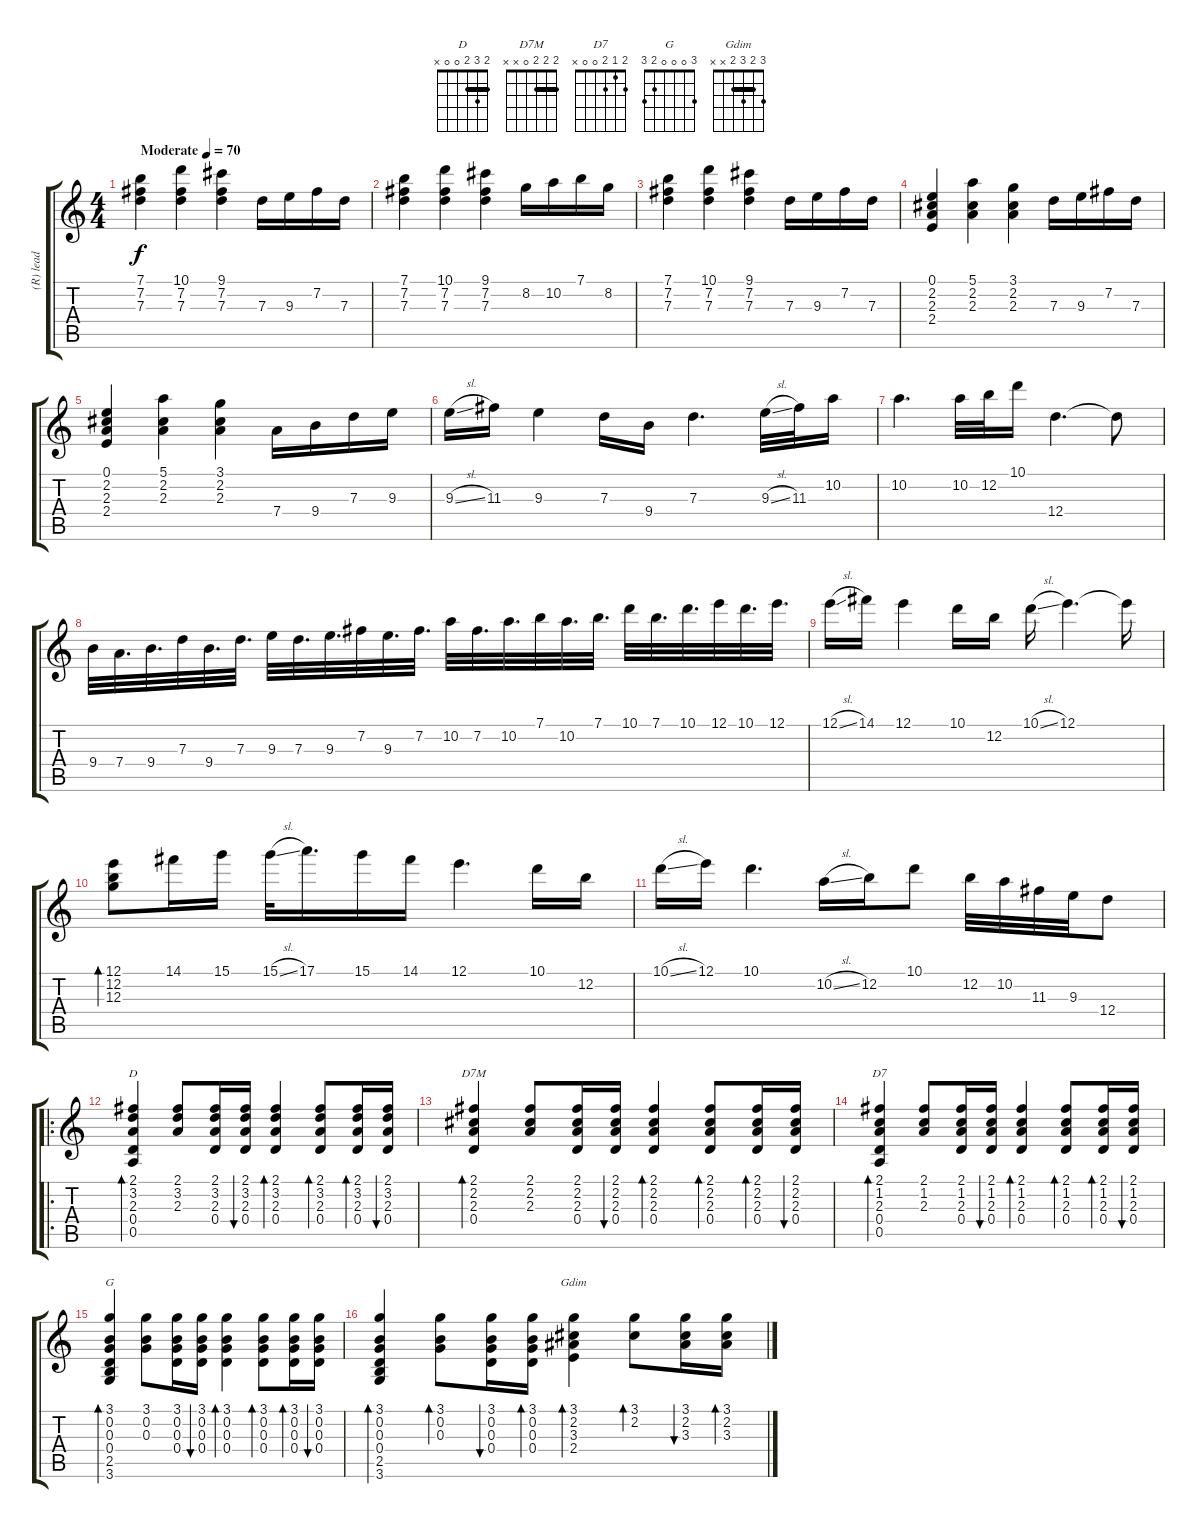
\track ("(R) lead" "(R) lead") {instrument electricguitarclean}
\staff {score tabs}
\tuning (E4 B3 G3 D3 A2 E2) {hide}
\chord ("D" 2 3 2 0 0 x) {barre 2}
\chord ("D7M" 2 2 2 0 x x) {barre 2}
\chord ("D7" 2 1 2 0 0 x)
\chord ("G" 3 0 0 0 2 3)
\chord ("Gdim" 3 2 3 2 x x) {barre 2}
\ts (4 4)
\tempo (70 "Moderate")
\clef g2
\ks c
(7.1 7.2 7.3).4{dy f instrument electricguitarclean} (10.1 7.2 7.3).4 (9.1 7.2 7.3).4 7.3.16 9.3.16 7.2.16 7.3.16 |
(7.1 7.2 7.3).4 (10.1 7.2 7.3).4 (9.1 7.2 7.3).4 8.2.16 10.2.16 7.1.16 8.2.16 |
(7.1 7.2 7.3).4 (10.1 7.2 7.3).4 (9.1 7.2 7.3).4 7.3.16 9.3.16 7.2.16 7.3.16 |
(0.1 2.2 2.3 2.4).4 (5.1 2.2 2.3).4 (3.1 2.2 2.3).4 7.3.16 9.3.16 7.2.16 7.3.16 |
(0.1 2.2 2.3 2.4).4 (5.1 2.2 2.3).4 (3.1 2.2 2.3).4 7.4.16 9.4.16 7.3.16 9.3.16 |
9.3{sl}.16 11.3.16 9.3.4 7.3.16 9.4.16 7.3.4{d} 9.3{sl}.32 11.3.32 10.2.16 |
10.2.4{d} 10.2.32 12.2.32 10.1.16 12.4.4{d} 12.4{t}.8 |
9.4.32 7.4.32{d} 9.4.32{d} 7.3.32 9.4.32{d} 7.3.32{d} 9.3.32 7.3.32{d} 9.3.32{d} 7.2.32 9.3.32{d} 7.2.32{d} 10.2.32 7.2.32{d} 10.2.32{d} 7.1.32 10.2.32{d} 7.1.32{d} 10.1.32 7.1.32{d} 10.1.32{d} 12.1.32 10.1.32{d} 12.1.32{d} |
12.1{sl}.16 14.1.16 12.1.4 10.1.16 12.2.16 10.1{sl}.16 12.1.4{d} 12.1{t}.16 |
(12.1 12.2 12.3).8{bd 480} 14.1.16 15.1.16 15.1{sl}.32 17.1.16{d} 15.1.16 14.1.16 12.1.4{d} 10.1.16 12.2.16 |
10.1{sl}.16 12.1.16 10.1.4{d} 10.2{sl}.16 12.2.16 10.1.8 12.2.32 10.2.32 11.3.32 9.3.32 12.4.8 |
\ro
(2.1 3.2 2.3 0.4 0.5).4{bd 60 ch "D"} (2.1 3.2 2.3).8 (2.1 3.2 2.3 0.4).16 (2.1 3.2 2.3 0.4).16{bu 60} (2.1 3.2 2.3 0.4).4{bd 60} (2.1 3.2 2.3 0.4).8{bd 60} (2.1 3.2 2.3 0.4).16{bd 60} (2.1 3.2 2.3 0.4).16{bu 60} |
(2.1 2.2 2.3 0.4).4{bd 60 ch "D7M"} (2.1 2.2 2.3).8 (2.1 2.2 2.3 0.4).16 (2.1 2.2 2.3 0.4).16{bu 60} (2.1 2.2 2.3 0.4).4{bd 60} (2.1 2.2 2.3 0.4).8{bd 60} (2.1 2.2 2.3 0.4).16{bd 60} (2.1 2.2 2.3 0.4).16{bu 60} |
(2.1 1.2 2.3 0.4 0.5).4{bd 60 ch "D7"} (2.1 1.2 2.3).8 (2.1 1.2 2.3 0.4).16 (2.1 1.2 2.3 0.4).16{bu 60} (2.1 1.2 2.3 0.4).4{bd 60} (2.1 1.2 2.3 0.4).8{bd 60} (2.1 1.2 2.3 0.4).16{bd 60} (2.1 1.2 2.3 0.4).16{bu 60} |
(3.1 0.2 0.3 0.4 2.5 3.6).4{bd 60 ch "G"} (3.1 0.2 0.3).8 (3.1 0.2 0.3 0.4).16 (3.1 0.2 0.3 0.4).16{bu 60} (3.1 0.2 0.3 0.4).4{bd 60} (3.1 0.2 0.3 0.4).8{bd 60} (3.1 0.2 0.3 0.4).16{bd 60} (3.1 0.2 0.3 0.4).16{bu 60} |
(3.1 0.2 0.3 0.4 2.5 3.6).4{bd 60} (3.1 0.2 0.3).8{bd 60} (3.1 0.2 0.3 0.4).16{bu 60} (3.1 0.2 0.3 0.4).16{bd 60} (3.1 2.2 3.3 2.4).4{bd 120 ch "Gdim"} (3.1 2.2).8{bd 120} (3.1 2.2 3.3).16{bu 120} (3.1 2.2 3.3).16{bd 120}
